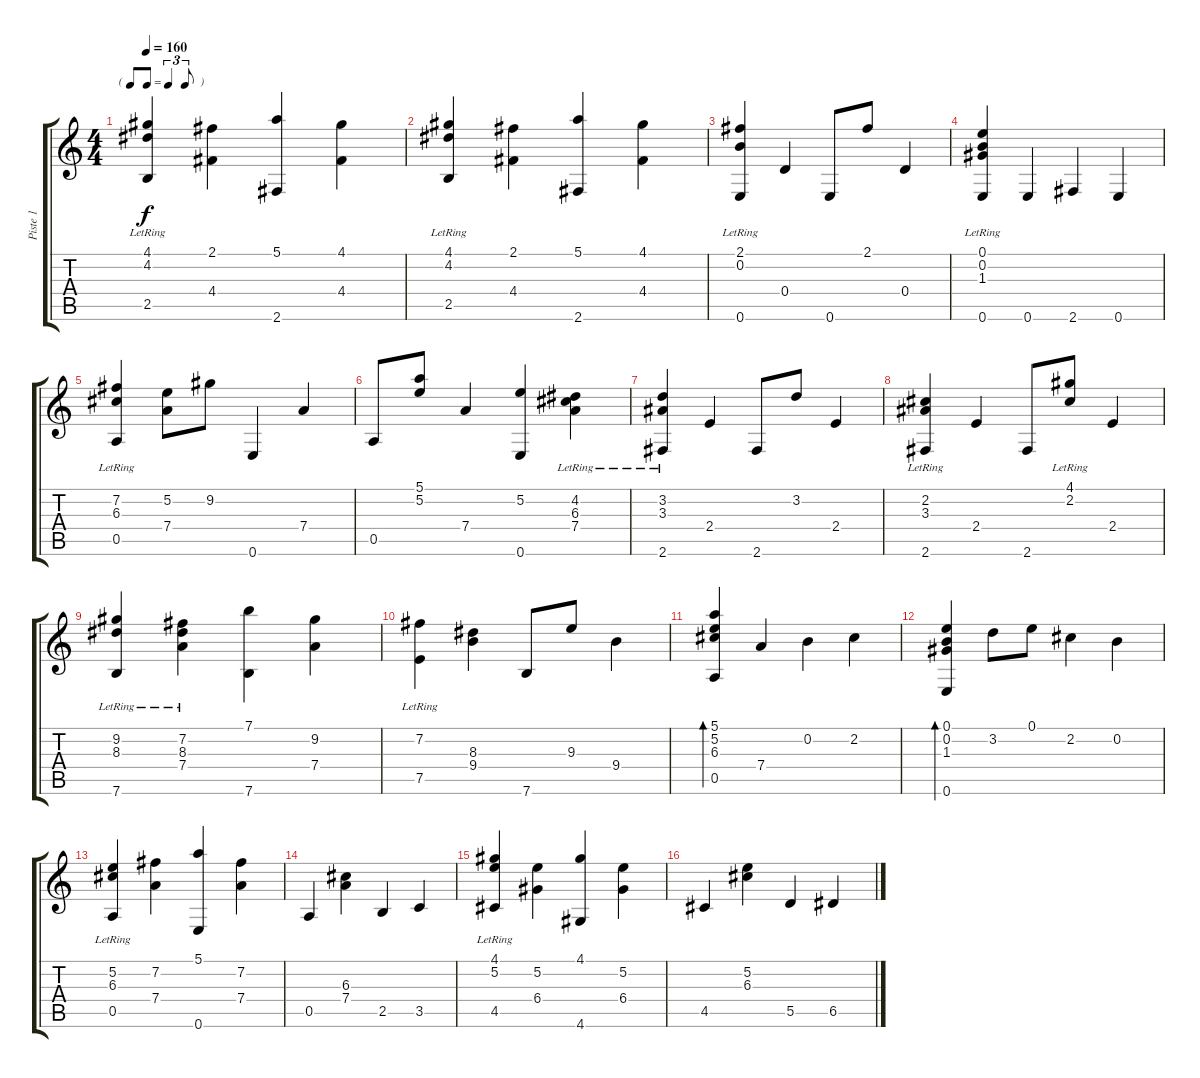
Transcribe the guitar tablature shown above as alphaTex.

\track ("Piste 1" "Piste 1") {instrument acousticguitarnylon}
\staff {score tabs}
\tuning (E4 B3 G3 D3 A2 E2) {hide}
\ts (4 4)
\tf triplet8th
\tempo 160
\clef g2
\ks c
(4.1{lr} 4.2 2.5).4{dy f} (2.1 4.4).4 (5.1 2.6).4 (4.1 4.4).4 |
(4.1 4.2{lr} 2.5).4 (2.1 4.4).4 (5.1 2.6).4 (4.1 4.4).4 |
(2.1{lr} 0.2 0.6).4 0.4.4 0.6.8 2.1.8 0.4.4 |
(0.1{lr} 0.2 1.3 0.6).4 0.6.4 2.6.4 0.6.4 |
(7.2{lr} 6.3 0.5).4 (5.2 7.4).8 9.2.8 0.6.4 7.4.4 |
0.5.8 (5.1 5.2).8 7.4.4 (5.2 0.6).4 (4.2{lr} 6.3 7.4).4 |
(3.2{lr} 3.3 2.6).4 2.4.4 2.6.8 3.2.8 2.4.4 |
(2.2{lr} 3.3 2.6).4 2.4.4 2.6.8 (4.1{lr} 2.2).8 2.4.4 |
(9.2{lr} 8.3 7.6).4 (7.2{lr} 8.3 7.4).4 (7.1 7.6).4 (9.2 7.4).4 |
(7.2{lr} 7.5).4 (8.3 9.4).4 7.6.8 9.3.8 9.4.4 |
(5.1 5.2 6.3 0.5).4{bd 480} 7.4.4 0.2.4 2.2.4 |
(0.1 0.2 1.3 0.6).4{bd 480} 3.2.8 0.1.8 2.2.4 0.2.4 |
(5.2{lr} 6.3 0.5).4 (7.2 7.4).4 (5.1 0.6).4 (7.2 7.4).4 |
0.5.4 (6.3 7.4).4 2.5.4 3.5.4 |
(4.1{lr} 5.2 4.5).4 (5.2 6.4).4 (4.1 4.6).4 (5.2 6.4).4 |
4.5.4 (5.2 6.3).4 5.5.4 6.5.4
